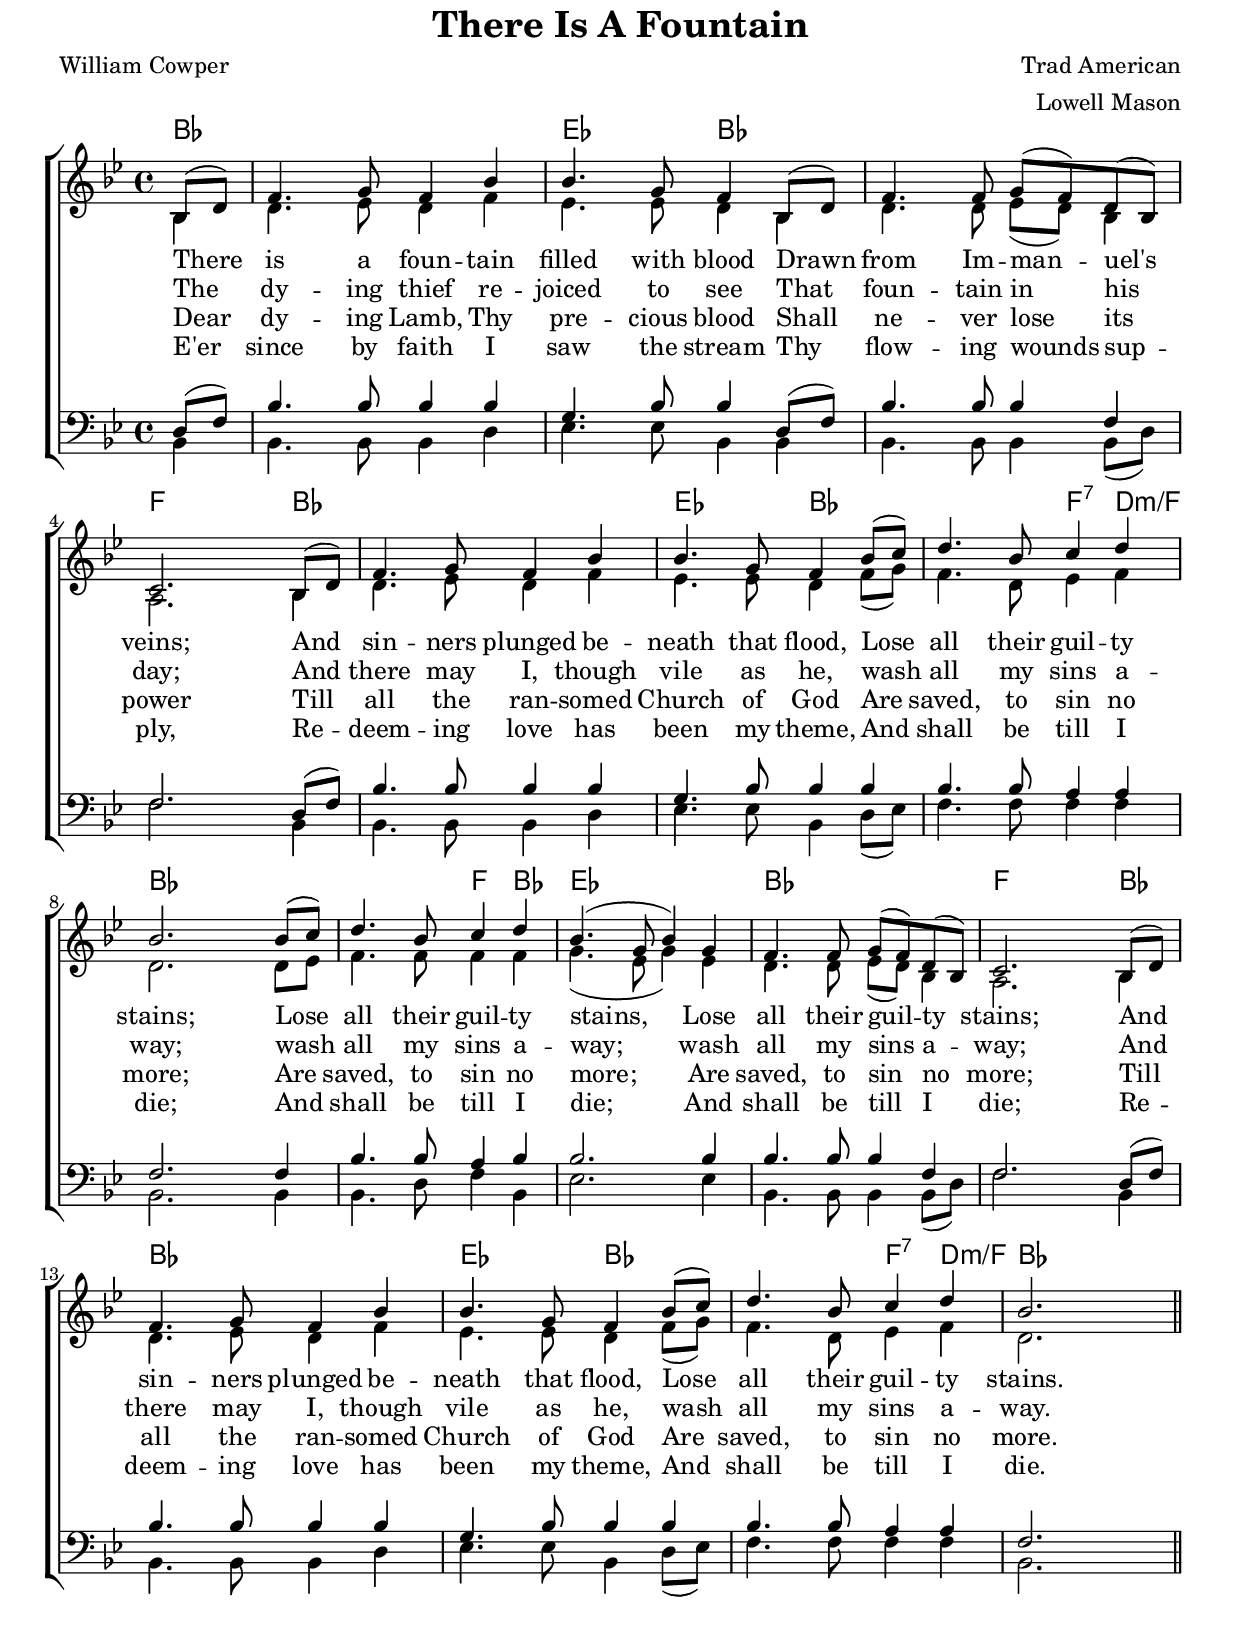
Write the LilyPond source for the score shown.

\header {
  title = "There Is A Fountain"
  composer = "Trad American"
  arranger = "Lowell Mason"
  poet = "William Cowper"
}
\version "2.11.60"


common = {
  \time 4/4
  \key bes \major
  \partial 4

}
sop=\relative c' {
  bes8( d) |
  f4. g8  f4 bes |
  bes4. g8 f4 bes,8( d) |
  f4. f8 g( f) d( bes) |
  c2.

  bes8( d) |
  f4. g8 f4 bes |
  bes4. g8 f4 bes8( c) |
  d4. bes8 c4 d |
  bes2.

  bes8( c) |
  d4. bes8 c4 d |
  bes4.( g8 bes4 ) g |
  f4. f8 g8( f) d( bes) |
  c2.

  bes8( d) |
  f4. g8 f4 bes |
  bes4. g8 f4 bes8( c) |
  d4. bes8 c4 d |
  bes2.
}

alto=\relative c' {
 bes4 |
  d4. es8 d4  f |
  es4. es8 d4 bes |
  d4. d8 es( d) bes4 |
  a2. 

  bes4 |
  d4. es8 d4 f |
  es4. es8 d4 f8( g )
  f4. d8 es4 f |
  d2.

  d8 es |
  f4. f8 f4 f |
  g4.( es8 g4 )
  es4 |
  d4. d8 es8( d) bes4 |
  a2. 

  bes4 |
  d4. es8 d4 f |
  es4. es8 d4 f8( g) |
  f4. d8 es4 f|
  d2.
}

tenor = \relative c {
  d8( f) |
  bes4. bes8 bes4 bes |
  g4. bes8 bes4 d,8( f) |
  bes4. bes8 bes4 f |
  f2.

  d8( f) |
  bes4. bes8 bes4 bes |
  g4. bes8 bes4 bes |
  bes4. bes8 a4 a |
  f2.

  f4 |
  bes4. bes8 a4 bes |
  bes2. bes4 |
  bes4. bes8 bes4 f |
  f2.

  d8( f) |
  bes4. bes8 bes4 bes |
  g4. bes8 bes4 bes |
  bes4. bes8 a4 a |
  f2.
}

bass=\relative c {
  bes4 |
  bes4. bes8 bes4  d |
  es4. es8 bes4 bes |
  bes4. bes8 bes4 bes8( d) |
  f2. 

  bes,4 |
  bes4. bes8 bes4 d |
  es4. es8 bes4 d8( es) |
  f4. f8 f4 f |
  bes,2.

  bes4 |
  bes4. d8 f4 bes, |
  es2. es4 |
  bes4. bes8 bes4  bes8( d) |
  f2.

  bes,4 |
  bes4. bes8 bes4 d |
  es4. es8 bes4 d8( es) |
  f4. f8 f4 f |
  bes,2.
}

wordsVOne = \lyrics {
  There is a foun -- tain filled with blood
  Drawn from Im -- man -- uel's veins;
  And sin -- ners plunged be -- neath that flood,
  Lose all their guil -- ty stains;
  Lose all their guil -- ty stains,
  Lose all their guil -- ty stains; 
  And sin -- ners plunged be -- neath that flood,
  Lose all their guil -- ty stains.
}

wordsVTwo = \lyrics {
  The dy -- ing thief re -- joiced to see
  That foun -- tain in his day;
  And there may I, though vile as he,
  wash all my sins a -- way;
  wash all my sins a -- way;
  wash all my sins a -- way;
  And there may I, though vile as he,
  wash all my sins a -- way.
}

wordsVThree=\lyrics {
  Dear dy -- ing Lamb, Thy pre -- cious blood
  Shall ne -- ver lose its power
  Till all the ran -- somed Church of God 
  Are saved, to sin no more;
  Are saved, to sin no more;
  Are saved, to sin no more;
  Till all the ran -- somed Church of God 
  Are saved, to sin no more.
}

wordsVFour = \lyrics {
  E'er since by faith I saw the stream
  Thy flow -- ing wounds sup -- ply,
  Re -- deem -- ing love has been my theme, 
  And shall be till I die;
  And shall be till I die;
  And shall be till I die;
  Re -- deem -- ing love has been my theme, 
  And shall be till I die.
}

guitarAccomp = \chords {
   \set ChordNames.chordChanges = ##t
   bes4 |
   bes bes bes bes |
   es es bes bes |
   bes bes bes bes|
   f f f

   bes | 
   bes bes bes  bes | %5
   es es bes bes |
   bes bes f:7 d:m/+f |
   

   bes bes bes bes |
   bes bes f bes |
   es es es es |
   bes bes bes bes |
   f f f

   bes |
   bes bes bes bes |
   es es bes bes |
   bes bes f:7 d:m/+f |
   bes bes bes
}

\paper {
  between-system-space = 10\mm % does nothing?
  between-system-padding = #1 % does nothing?
  ragged-bottom = ##t
  bottom-margin=0\mm
  top-margin=0\mm
  paper-height=310\mm
}
  
\score {
  \context ChoirStaff  <<
    \guitarAccomp
    \context Staff = top {\common 
	<<  \context Voice=sop {\voiceOne  \sop}
	    \context Voice=alto {\voiceTwo \alto}
        >> \bar "||"}
    \lyricsto sop \wordsVOne
    \lyricsto sop \wordsVTwo
    \lyricsto sop \wordsVThree
    \lyricsto sop \wordsVFour
    \context Staff = bottom {\clef "F" \common 
	<<  \context Voice=tenor {\voiceOne  \tenor}
	    \context Voice=bass {\voiceTwo \bass}
        >> \bar "||"}
    >>

  \layout { indent = 0.0\mm 
%	    #(layout-set-staff-size 16)
	  }
}
